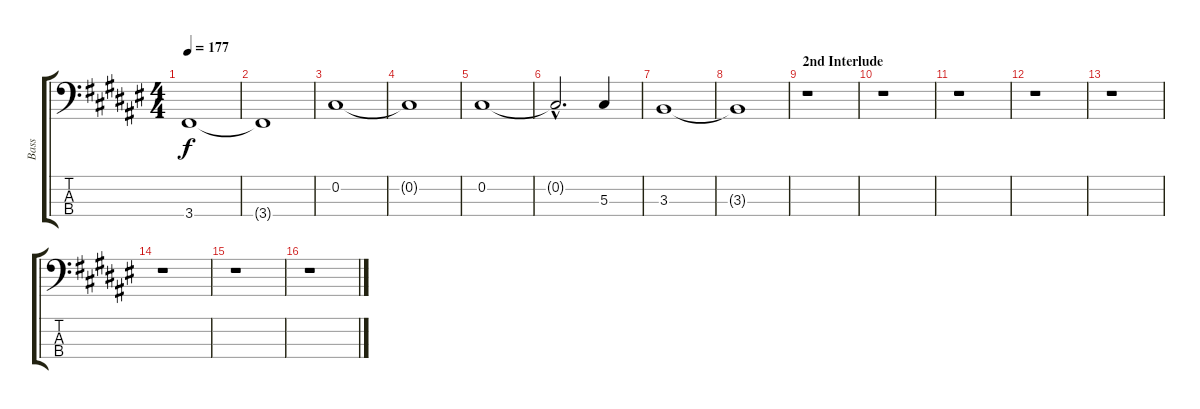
\track ("Bass" "Bass") {instrument fretlessbass}
\staff {score tabs}
\tuning (Gb2 Db2 Ab1 Eb1) {hide}
\ts (4 4)
\tempo 177
\clef f4
\ks d#minor
3.4.1{dy f} |
3.4{t}.1 |
0.2.1 |
0.2{t}.1 |
0.2.1 |
0.2{hac t}.2{d} 5.3.4 |
3.3.1 |
3.3{t}.1 |
\section ("" "2nd Interlude")
r.1 |
r.1 |
r.1 |
r.1 |
r.1 |
r.1 |
r.1 |
r.1
